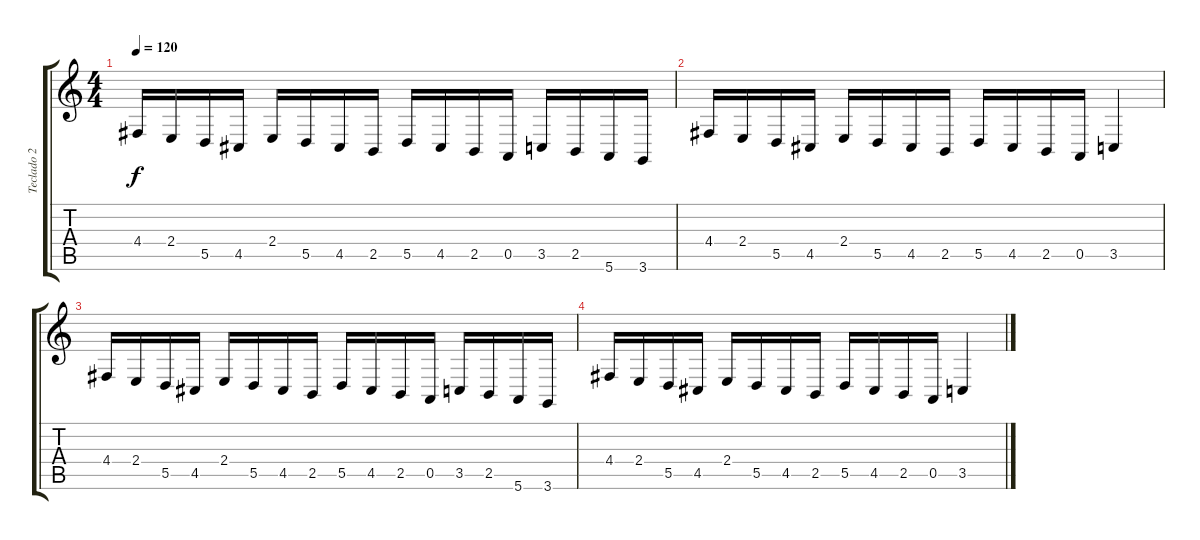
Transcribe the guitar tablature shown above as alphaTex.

\track ("Teclado 2 (Harpsichord)" "Teclado 2 ") {instrument harpsichord}
\staff {score tabs}
\tuning (E4 B3 G3 D3 A2 E2) {hide}
\ts (4 4)
\tempo 120
\clef g2
\ks c
4.4.16{dy f} 2.4.16 5.5.16 4.5.16 2.4.16 5.5.16 4.5.16 2.5.16 5.5.16 4.5.16 2.5.16 0.5.16 3.5.16 2.5.16 5.6.16 3.6.16 |
4.4.16 2.4.16 5.5.16 4.5.16 2.4.16 5.5.16 4.5.16 2.5.16 5.5.16 4.5.16 2.5.16 0.5.16 3.5.4 |
4.4.16 2.4.16 5.5.16 4.5.16 2.4.16 5.5.16 4.5.16 2.5.16 5.5.16 4.5.16 2.5.16 0.5.16 3.5.16 2.5.16 5.6.16 3.6.16 |
4.4.16 2.4.16 5.5.16 4.5.16 2.4.16 5.5.16 4.5.16 2.5.16 5.5.16 4.5.16 2.5.16 0.5.16 3.5.4
